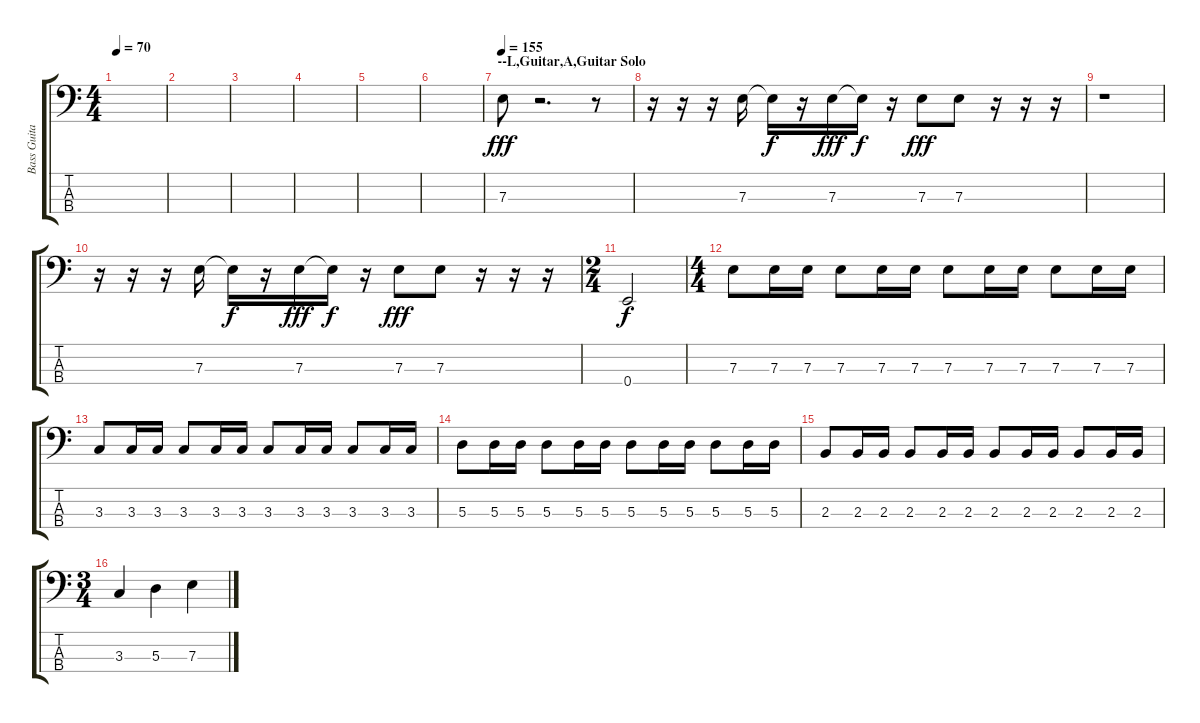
\track ("Bass Guitar" "Bass Guita") {instrument electricbasspick}
\staff {score tabs}
\tuning (G2 D2 A1 E1) {hide}
\ts (4 4)
\tempo 70
\clef f4
\ks c
|
|
|
|
|
|
\section ("" "--L,Guitar,A,Guitar Solo")
\tempo 155
7.3.8{dy fff} r.2{d} r.8 |
r.16 r.16 r.16 7.3.16 7.3{t}.16{dy f} r.16 7.3.16{dy fff} 7.3{t}.16{dy f} r.16 7.3.8{dy fff} 7.3.8 r.16 r.16 r.16 |
r.1 |
r.16 r.16 r.16 7.3.16 7.3{t}.16{dy f} r.16 7.3.16{dy fff} 7.3{t}.16{dy f} r.16 7.3.8{dy fff} 7.3.8 r.16 r.16 r.16 |
\ts (2 4)
0.4.2{dy f} |
\ts (4 4)
7.3.8 7.3.16 7.3.16 7.3.8 7.3.16 7.3.16 7.3.8 7.3.16 7.3.16 7.3.8 7.3.16 7.3.16 |
3.3.8 3.3.16 3.3.16 3.3.8 3.3.16 3.3.16 3.3.8 3.3.16 3.3.16 3.3.8 3.3.16 3.3.16 |
5.3.8 5.3.16 5.3.16 5.3.8 5.3.16 5.3.16 5.3.8 5.3.16 5.3.16 5.3.8 5.3.16 5.3.16 |
2.3.8 2.3.16 2.3.16 2.3.8 2.3.16 2.3.16 2.3.8 2.3.16 2.3.16 2.3.8 2.3.16 2.3.16 |
\ts (3 4)
3.3.4 5.3.4 7.3.4
